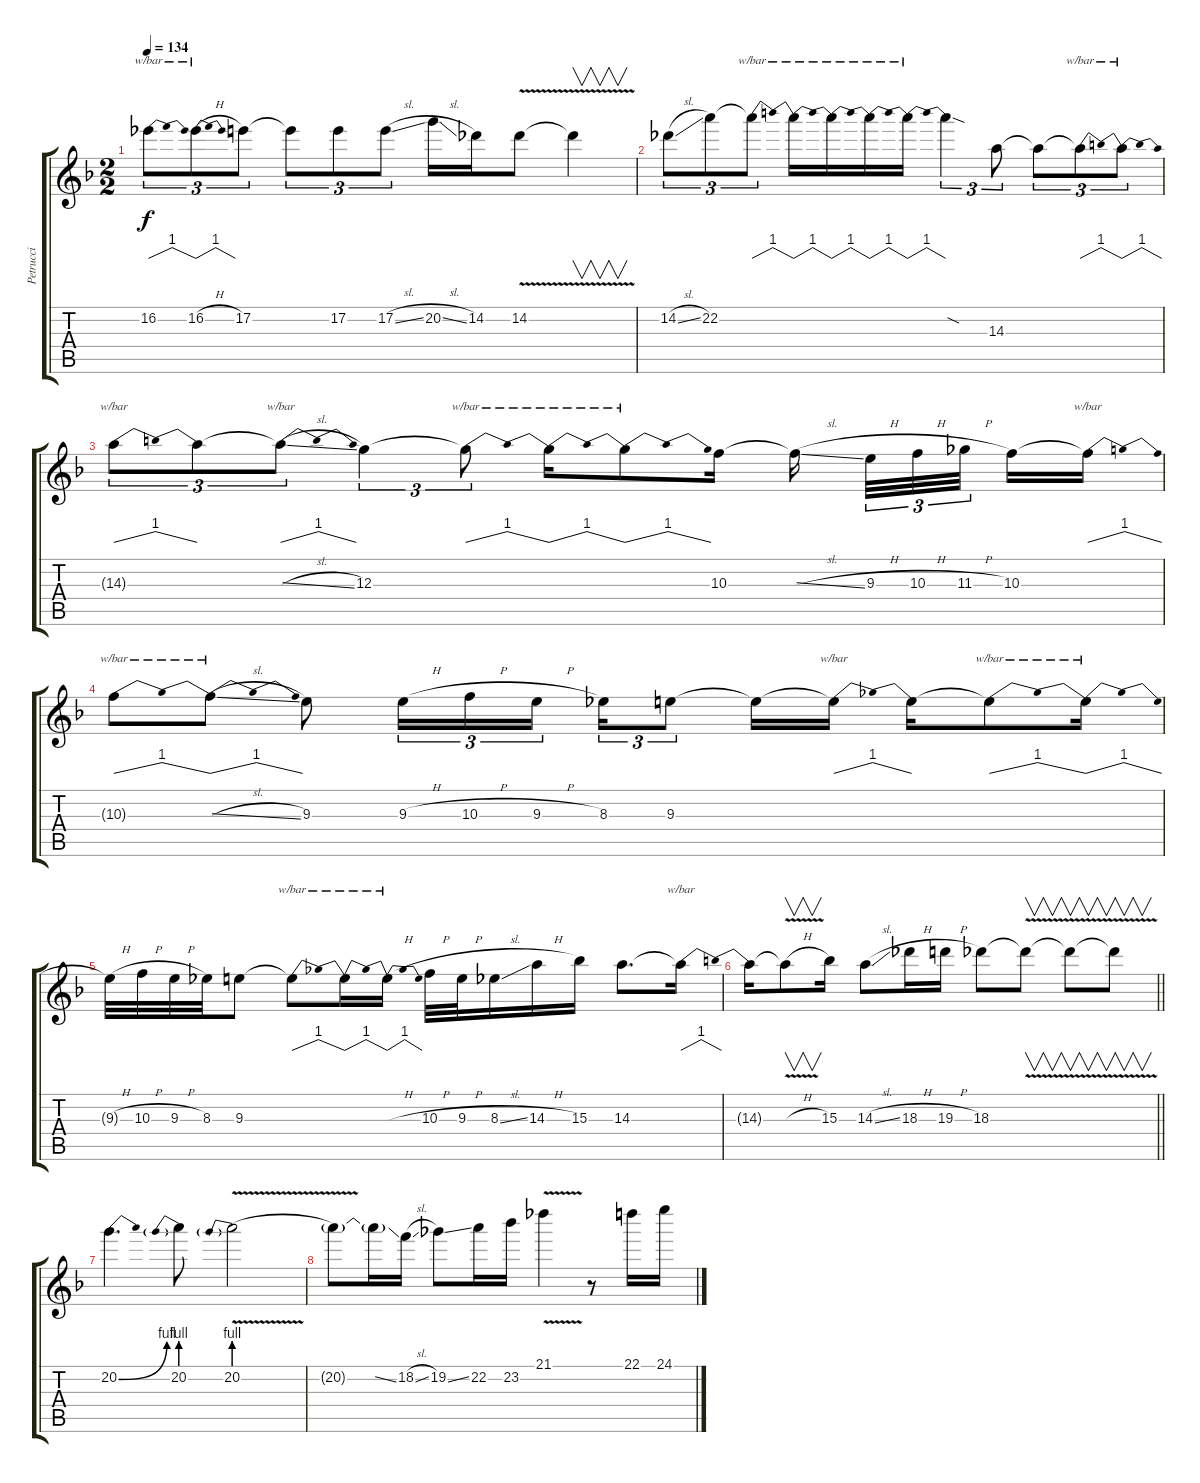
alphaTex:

\track ("Petrucci" "Petrucci") {instrument distortionguitar}
\staff {score tabs}
\tuning (E4 B3 G3 D3 A2 E2) {hide}
\ts (2 2)
\tempo 134
\clef g2
\ks f
16.2.8{tu (3 2) tbe (dip default 0 0 30 4 60 0) dy f} 16.2{h}.8{tu (3 2) tbe (dip default 0 0 30 4 60 0)} 17.2.8{tu (3 2)} 17.2{t}.8{tu (3 2)} 17.2.8{tu (3 2)} 17.2{sl}.8{tu (3 2)} 20.2{sl}.16 14.2.16 14.2{v}.8 14.2{v t}.4{v} |
14.2{sl}.8{tu (3 2)} 22.2.8{tu (3 2)} 22.2{t}.8{tu (3 2) tbe (dip default 0 0 30 4 60 0)} 22.2{t}.16{tbe (dip default 0 0 30 4 60 0)} 22.2{t}.16{tbe (dip default 0 0 30 4 60 0)} 22.2{t}.16{tbe (dip default 0 0 30 4 60 0)} 22.2{t}.16{tbe (dip default 0 0 30 4 60 0)} 22.2{sod t}.4{tu (3 2)} 14.3.8{tu (3 2)} 14.3{t}.8{tu (3 2)} 14.3{t}.8{tu (3 2) tbe (dip default 0 0 30 4 60 0)} 14.3{t}.8{tu (3 2) tbe (dip default 0 0 30 4 60 0)} |
14.3{t}.8{tu (3 2) tbe (dip default 0 0 30 4 60 0)} 14.3{t}.8{tu (3 2)} 14.3{sl t}.8{tu (3 2) tbe (dip default 0 0 30 4 60 0)} 12.3.4{tu (3 2)} 12.3{t}.8{tu (3 2) tbe (dip default 0 0 30 4 60 0)} 12.3{t}.16{tbe (dip default 0 0 30 4 60 0)} 12.3{t}.8{tbe (dip default 0 0 30 4 60 0)} 10.3.16 10.3{sl t}.16{beam splitsecondary} 9.3{h}.32{tu (3 2)} 10.3{h}.32{tu (3 2)} 11.3{h}.32{tu (3 2) beam splitsecondary} 10.3.16 10.3{t}.16{tbe (dip default 0 0 30 4 60 0)} |
10.3{t}.8{tbe (dip default 0 0 30 4 60 0)} 10.3{sl t}.8{tbe (dip default 0 0 30 4 60 0)} 9.3.8 9.3{h}.16{tu (3 2)} 10.3{h}.16{tu (3 2)} 9.3{h}.16{tu (3 2)} 8.3.16{tu (3 2)} 9.3.8{tu (3 2)} 9.3{t}.16 9.3{t}.16{tbe (dip default 0 0 30 4 60 0)} 9.3{t}.16 9.3{t}.8{tbe (dip default 0 0 30 4 60 0)} 9.3{t}.16{tbe (dip default 0 0 30 4 60 0)} |
9.3{h t}.32 10.3{h}.32 9.3{h}.32 8.3.32 9.3.8 9.3{t}.8{tbe (dip default 0 0 30 4 60 0)} 9.3{t}.16{tbe (dip default 0 0 30 4 60 0)} 9.3{h t}.16{tbe (dip default 0 0 30 4 60 0)} 10.3{h}.32 9.3{h}.32 8.3{sl}.16 14.3{h}.16 15.3.16 14.3.8{d} 14.3{t}.16{tbe (dip default 0 0 30 4 60 0)} |
\barLineRight lightlight
14.3{t}.16 14.3{v h t}.8{v} 15.3.16 14.3{sl}.8 18.3{h}.16 19.3{h}.16 18.3.8 18.3{v t}.8{v} 18.3{v t}.8{v} 18.3{v t}.8{v} |
20.2{be (bend 0 0 60 4)}.4{d} 20.2{be (prebend 0 4 60 4)}.8 20.2{be (prebend 0 4 60 4) v}.2 |
20.2{t}.8 20.2{ss t}.16 18.2{sl}.16 19.2{ss}.8 22.2.16 23.2.16 21.1{v}.4 r.8 22.1.16 24.1.16
